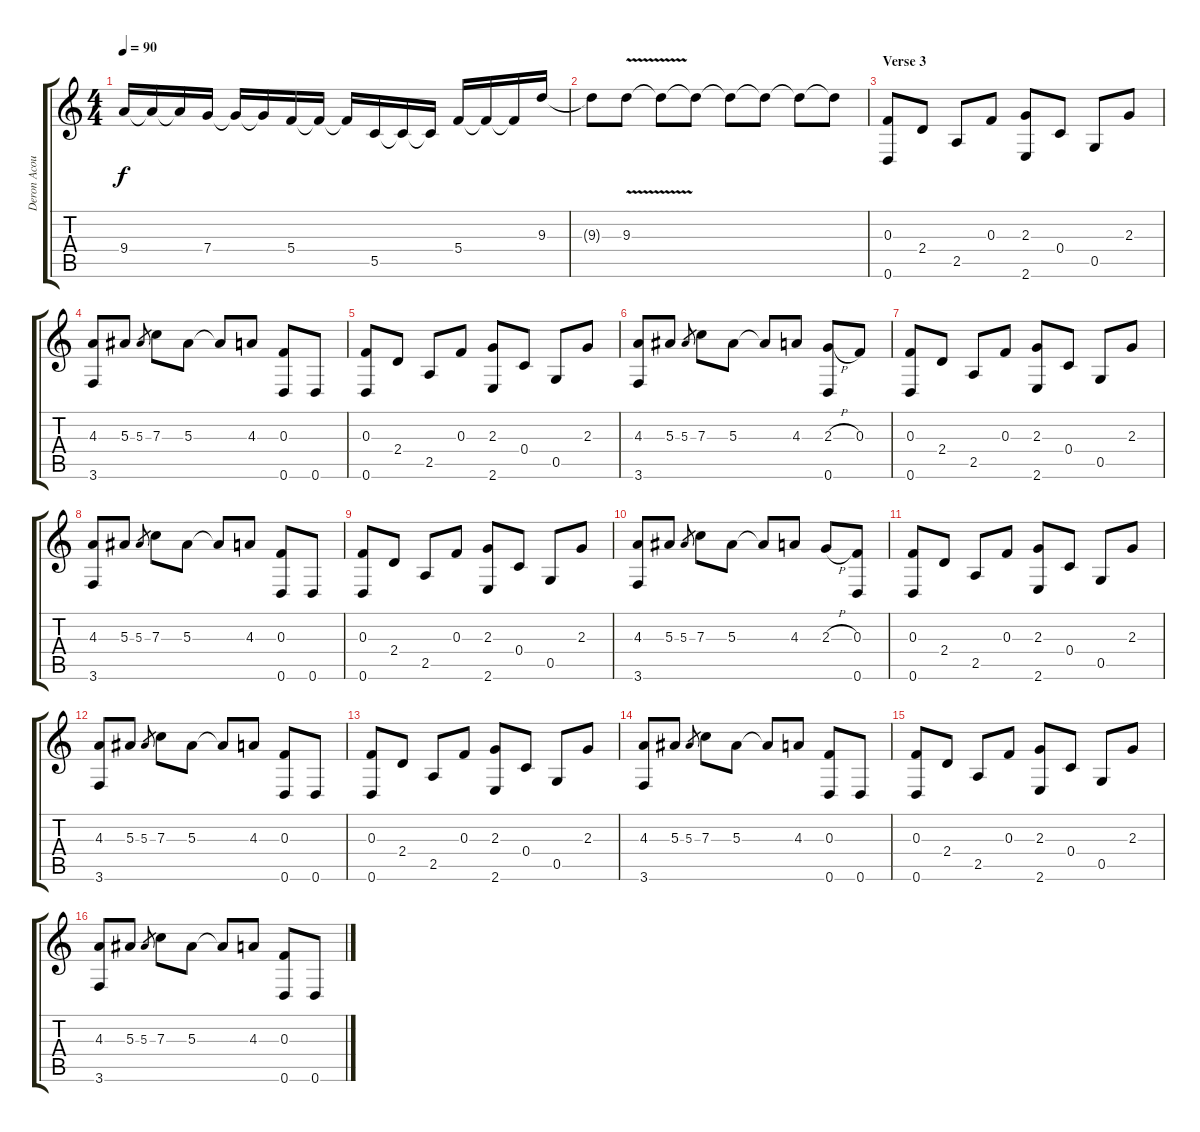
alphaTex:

\track ("Deron Acoustic" "Deron Acou") {instrument acousticguitarsteel}
\staff {score tabs}
\tuning (D4 A3 F3 C3 G2 D2) {hide}
\ts (4 4)
\tempo 90
\clef g2
\ks c
9.4.16{dy f} 9.4{t}.16 9.4{t}.16 7.4.16 7.4{t}.16 7.4{t}.16 5.4.16 5.4{t}.16 5.4{t}.16 5.5.16 5.5{t}.16 5.5{t}.16 5.4.16 5.4{t}.16 5.4{t}.16 9.3.16 |
9.3{t}.8 9.3{v}.8 9.3{t}.8 9.3{t}.8 9.3{t}.8 9.3{t}.8 9.3{t}.8 9.3{t}.8 |
\section ("" "Verse 3 ")
(0.3 0.6).8 2.4.8 2.5.8 0.3.8 (2.3 2.6).8 0.4.8 0.5.8 2.3.8 |
(4.3 3.6).8 5.3.8 5.3.8{gr} 7.3.8 5.3.8 5.3{t}.8 4.3.8 (0.3 0.6).8 0.6.8 |
(0.3 0.6).8 2.4.8 2.5.8 0.3.8 (2.3 2.6).8 0.4.8 0.5.8 2.3.8 |
(4.3 3.6).8 5.3.8 5.3.8{gr} 7.3.8 5.3.8 5.3{t}.8 4.3.8 (2.3{h} 0.6).8 0.3.8 |
(0.3 0.6).8 2.4.8 2.5.8 0.3.8 (2.3 2.6).8 0.4.8 0.5.8 2.3.8 |
(4.3 3.6).8 5.3.8 5.3.8{gr} 7.3.8 5.3.8 5.3{t}.8 4.3.8 (0.3 0.6).8 0.6.8 |
(0.3 0.6).8 2.4.8 2.5.8 0.3.8 (2.3 2.6).8 0.4.8 0.5.8 2.3.8 |
(4.3 3.6).8 5.3.8 5.3.8{gr} 7.3.8 5.3.8 5.3{t}.8 4.3.8 2.3{h}.8 (0.3 0.6).8 |
(0.3 0.6).8 2.4.8 2.5.8 0.3.8 (2.3 2.6).8 0.4.8 0.5.8 2.3.8 |
(4.3 3.6).8 5.3.8 5.3.8{gr} 7.3.8 5.3.8 5.3{t}.8 4.3.8 (0.3 0.6).8 0.6.8 |
(0.3 0.6).8 2.4.8 2.5.8 0.3.8 (2.3 2.6).8 0.4.8 0.5.8 2.3.8 |
(4.3 3.6).8 5.3.8 5.3.8{gr} 7.3.8 5.3.8 5.3{t}.8 4.3.8 (0.3 0.6).8 0.6.8 |
(0.3 0.6).8 2.4.8 2.5.8 0.3.8 (2.3 2.6).8 0.4.8 0.5.8 2.3.8 |
(4.3 3.6).8 5.3.8 5.3.8{gr} 7.3.8 5.3.8 5.3{t}.8 4.3.8 (0.3 0.6).8 0.6.8
